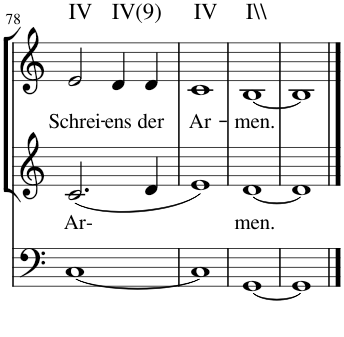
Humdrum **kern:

**kern	**kern	**text	**kern	**text	**harte
*part3	*part2	*part2	*part1	*part1	*part1
*staff3	*staff2	*staff2	*staff1	*staff1	*
*I"Continuo	*I"Alto II	*	*I"Alto I	*	*
!!LO:PB:g=z
*clefF4	*clefG2	*	*clefG2	*	*
*k[]	*k[]	*	*k[]	*	*
*M4/4	*M4/4	*	*M4/4	*	*
=78	=78	=78	=78	=78	=78
!	!	!LO:LY:b	!	!LO:LY:b	!LO:H:kt=IV
[1C	(2.c/	Ar-	2e/	Schrei-	N
!	!	!	!	!LO:LY:b	!LO:H:kt=IV(9)
.	.	.	4d/	ens	N
!	!	!	!	!LO:LY:b	!
.	4d/	.	4d/	der	.
=79	=79	=79	=79	=79	=79
!	!	!	!	!LO:LY:b	!LO:H:kt=IV
1C]	1e)	.	1c	Ar-	N
=80	=80	=80	=80	=80	=80
!	!	!LO:LY:b	!	!LO:LY:b	!LO:H:kt=I\\
[1GG	[1d	men.	[1B	men.	N
=81	=81	=81	=81	=81	=81
1GG]	1d]	.	1B]	.	.
==	==	==	==	==	==
*-	*-	*-	*-	*-	*-
